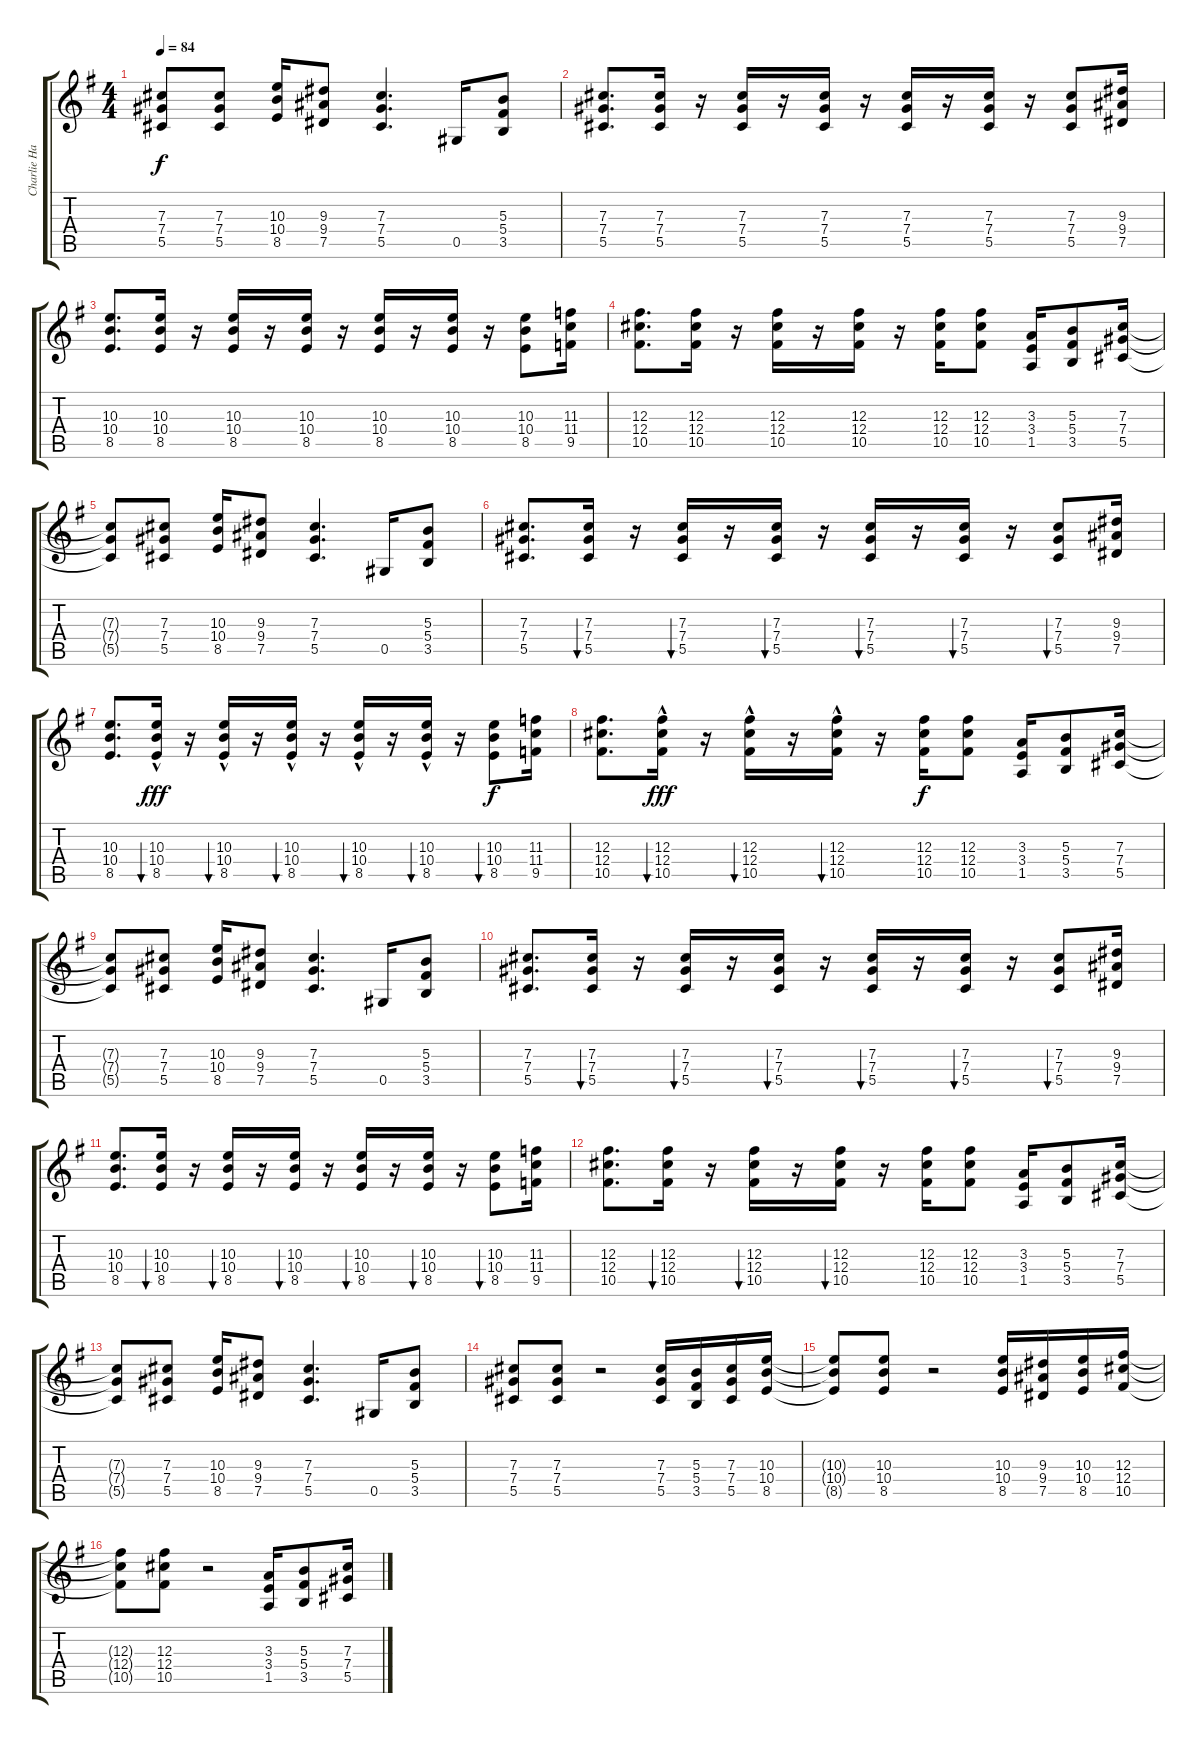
\track ("Charlie Hargrett Guitar" "Charlie Ha") {instrument overdrivenguitar}
\staff {score tabs}
\tuning (Eb4 Bb3 Gb3 Db3 Ab2 Eb2) {hide}
\ts (4 4)
\tempo 84
\clef g2
\ks g
(7.3{t} 7.4{t} 5.5{t}).8{dy f} (7.3 7.4 5.5).8 (10.3 10.4 8.5).16 (9.3 9.4 7.5).8 (7.3 7.4 5.5).4{d} 0.5.16 (5.3 5.4 3.5).8 |
(7.3 7.4 5.5).8{d} (7.3 7.4 5.5).16 r.16 (7.3 7.4 5.5).16 r.16 (7.3 7.4 5.5).16 r.16 (7.3 7.4 5.5).16 r.16 (7.3 7.4 5.5).16 r.16 (7.3 7.4 5.5).8 (9.3 9.4 7.5).16 |
(10.3 10.4 8.5).8{d} (10.3 10.4 8.5).16 r.16 (10.3 10.4 8.5).16 r.16 (10.3 10.4 8.5).16 r.16 (10.3 10.4 8.5).16 r.16 (10.3 10.4 8.5).16 r.16 (10.3 10.4 8.5).8 (11.3 11.4 9.5).16 |
(12.3 12.4 10.5).8{d} (12.3 12.4 10.5).16 r.16 (12.3 12.4 10.5).16 r.16 (12.3 12.4 10.5).16 r.16 (12.3 12.4 10.5).16 (12.3 12.4 10.5).8 (3.3 3.4 1.5).16 (5.3 5.4 3.5).8 (7.3 7.4 5.5).16 |
(7.3{t} 7.4{t} 5.5{t}).8 (7.3 7.4 5.5).8 (10.3 10.4 8.5).16 (9.3 9.4 7.5).8 (7.3 7.4 5.5).4{d} 0.5.16 (5.3 5.4 3.5).8 |
(7.3 7.4 5.5).8{d} (7.3 7.4 5.5).16{bu 120} r.16 (7.3 7.4 5.5).16{bu 120} r.16 (7.3 7.4 5.5).16{bu 120} r.16 (7.3 7.4 5.5).16{bu 120} r.16 (7.3 7.4 5.5).16{bu 120} r.16 (7.3 7.4 5.5).8{bu 120} (9.3 9.4 7.5).16 |
(10.3 10.4 8.5).8{d} (10.3 10.4 8.5{hac}).16{bu 120 dy fff} r.16 (10.3 10.4 8.5{hac}).16{bu 120} r.16 (10.3 10.4 8.5{hac}).16{bu 120} r.16 (10.3 10.4 8.5{hac}).16{bu 120} r.16 (10.3 10.4 8.5{hac}).16{bu 120} r.16 (10.3 10.4 8.5).8{bu 120 dy f} (11.3 11.4 9.5).16 |
(12.3 12.4 10.5).8{d} (12.3 12.4 10.5{hac}).16{bu 120 dy fff} r.16 (12.3 12.4 10.5{hac}).16{bu 120} r.16 (12.3 12.4 10.5{hac}).16{bu 120} r.16 (12.3 12.4 10.5).16{dy f} (12.3 12.4 10.5).8 (3.3 3.4 1.5).16 (5.3 5.4 3.5).8 (7.3 7.4 5.5).16 |
(7.3{t} 7.4{t} 5.5{t}).8 (7.3 7.4 5.5).8 (10.3 10.4 8.5).16 (9.3 9.4 7.5).8 (7.3 7.4 5.5).4{d} 0.5.16 (5.3 5.4 3.5).8 |
(7.3 7.4 5.5).8{d} (7.3 7.4 5.5).16{bu 120} r.16 (7.3 7.4 5.5).16{bu 120} r.16 (7.3 7.4 5.5).16{bu 120} r.16 (7.3 7.4 5.5).16{bu 120} r.16 (7.3 7.4 5.5).16{bu 120} r.16 (7.3 7.4 5.5).8{bu 120} (9.3 9.4 7.5).16 |
(10.3 10.4 8.5).8{d} (10.3 10.4 8.5).16{bu 120} r.16 (10.3 10.4 8.5).16{bu 120} r.16 (10.3 10.4 8.5).16{bu 120} r.16 (10.3 10.4 8.5).16{bu 120} r.16 (10.3 10.4 8.5).16{bu 120} r.16 (10.3 10.4 8.5).8{bu 120} (11.3 11.4 9.5).16 |
(12.3 12.4 10.5).8{d} (12.3 12.4 10.5).16{bu 120} r.16 (12.3 12.4 10.5).16{bu 120} r.16 (12.3 12.4 10.5).16{bu 120} r.16 (12.3 12.4 10.5).16 (12.3 12.4 10.5).8 (3.3 3.4 1.5).16 (5.3 5.4 3.5).8 (7.3 7.4 5.5).16 |
(7.3{t} 7.4{t} 5.5{t}).8 (7.3 7.4 5.5).8 (10.3 10.4 8.5).16 (9.3 9.4 7.5).8 (7.3 7.4 5.5).4{d} 0.5.16 (5.3 5.4 3.5).8 |
(7.3 7.4 5.5).8 (7.3 7.4 5.5).8 r.2 (7.3 7.4 5.5).16 (5.3 5.4 3.5).16 (7.3 7.4 5.5).16 (10.3 10.4 8.5).16 |
(10.3{t} 10.4{t} 8.5{t}).8 (10.3 10.4 8.5).8 r.2 (10.3 10.4 8.5).16 (9.3 9.4 7.5).16 (10.3 10.4 8.5).16 (12.3 12.4 10.5).16 |
(12.3{t} 12.4{t} 10.5{t}).8 (12.3 12.4 10.5).8 r.2 (3.3 3.4 1.5).16 (5.3 5.4 3.5).8 (7.3 7.4 5.5).16
